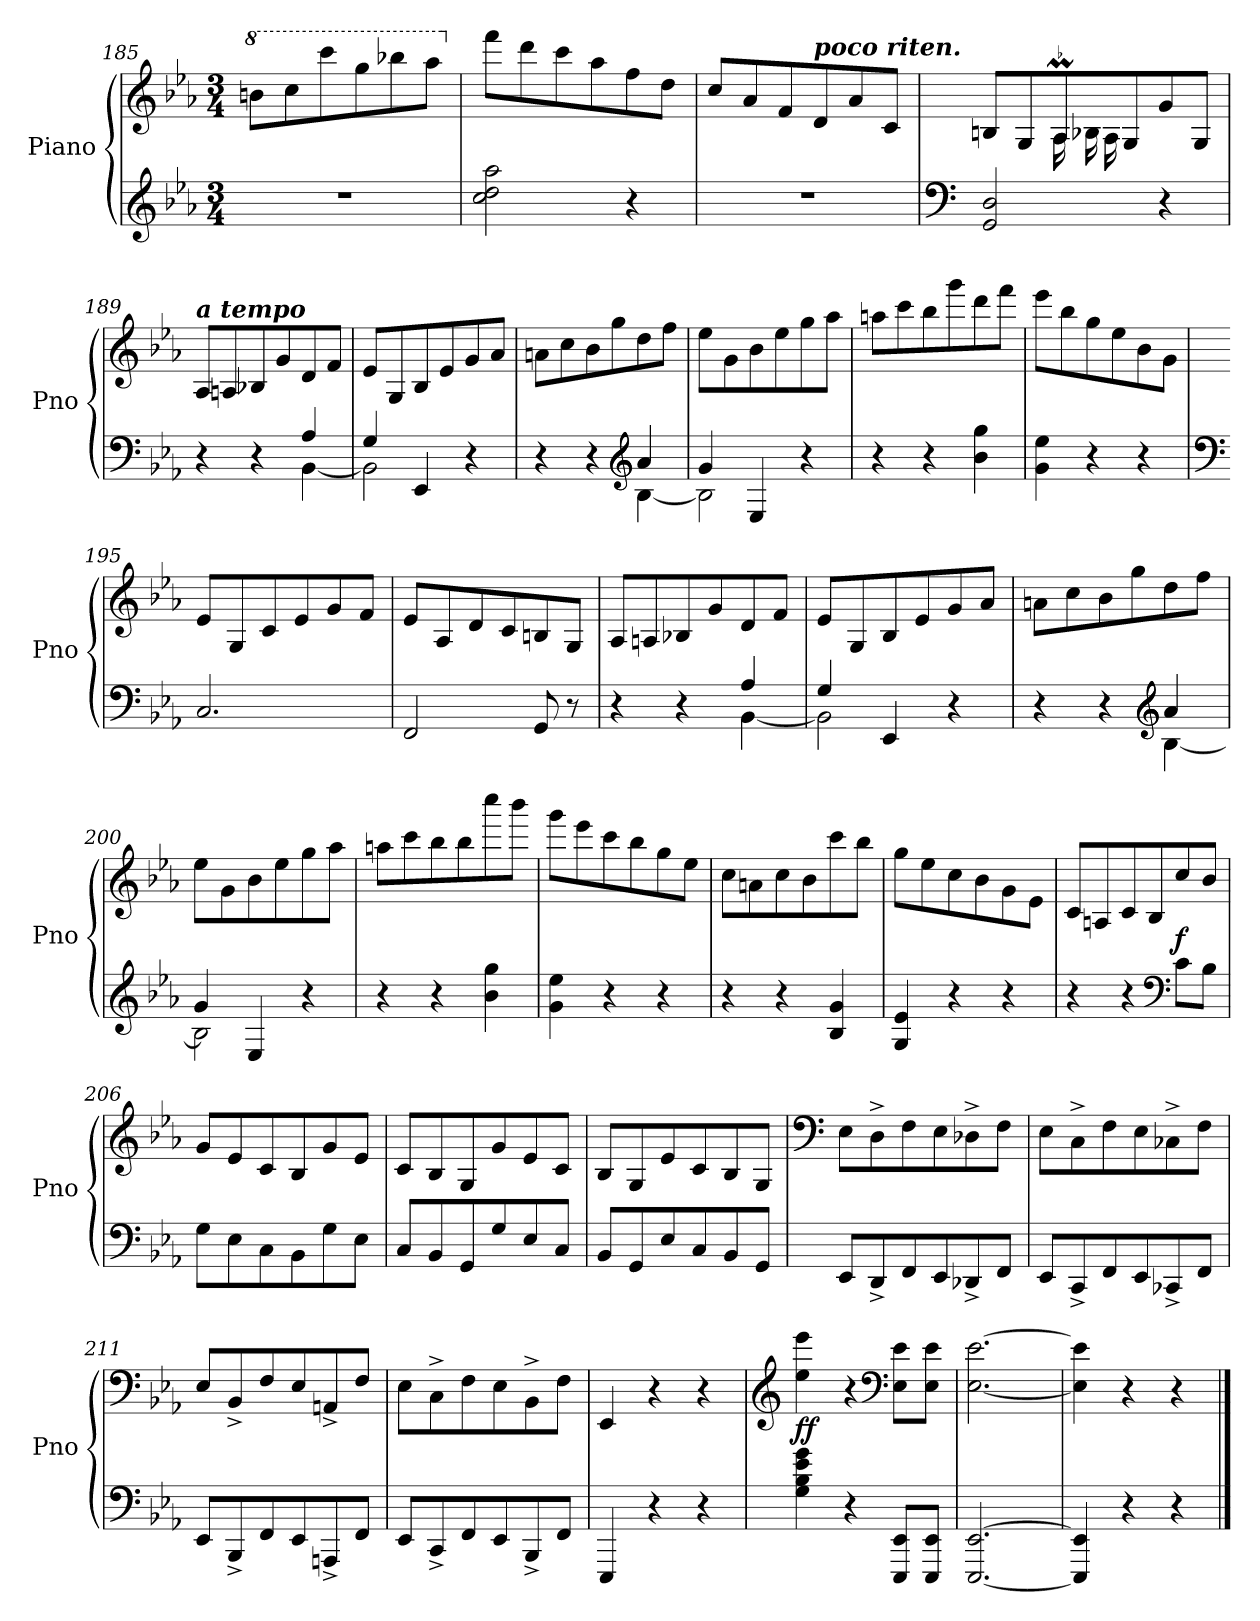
**kern	**kern	**dynam
*part1	*part1	*part1
*staff2	*staff1	*staff1/2
*I"Piano	*	*
*I'Pno	*	*
*clefG2	*clefG2	*
*k[b-e-a-]	*k[b-e-a-]	*
*M3/4	*M3/4	*
*	*8va	*
=185	=185	=185
2.r	8bbn\L	.
.	8ccc\	.
.	8cccc\	.
.	8ggg\	.
.	8bbb-X\	.
.	8aaa-\J	.
=186	=186	=186
*	*X8va	*
2cc\ 2dd\ 2aa-\	8fff\L	.
.	8ddd\	.
.	8ccc\	.
.	8aa-\	.
4r	8ff\	.
.	8dd\J	.
=187	=187	=187
2.r	8cc/L	.
.	8a-/	.
.	8f/	.
!	!LO:TX:a:Bi:t=poco riten.	!
.	8d/	.
.	8a-/	.
.	8c/J	.
=188	=188	=188
*clefF4	*	*
*	*^	*
2GG/ 2D/	8Bn/L	4ryy	.
.	8G/	.	.
*	*	*Xtuplet	*
.	8A-M/	24A-	.
.	.	24B-X	.
.	.	24A-	.
.	8G/	4.ryy	.
4r	8g/	.	.
.	8G/J	.	.
*	*v	*v	*
!!LO:LB:g=z
=189	=189	=189
*^	*	*
!	!	!LO:TX:a:Bi:t=a tempo	!
4r	2ryy	8A-/L	.
.	.	8An/	.
4r	.	8B-X/	.
.	.	8g/	.
4A-/	[4BB-\	8d/	.
.	.	8f/J	.
=190	=190	=190	=190
4G/	2BB-\]	8e-/L	.
.	.	8G/	.
4EE-/	.	8B-/	.
.	.	8e-/	.
4r	4ryy	8g/	.
.	.	8a-/J	.
=191	=191	=191	=191
4r	2ryy	8an\L	.
.	.	8cc\	.
4r	.	8b-\	.
.	.	8gg\	.
*clefG2	*	*	*
4a-/	[4B-\	8dd\	.
.	.	8ff\J	.
=192	=192	=192	=192
4g/	2B-\]	8ee-\L	.
.	.	8g\	.
4E-/	.	8b-\	.
.	.	8ee-\	.
4r	4ryy	8gg\	.
.	.	8aa-\J	.
*v	*v	*	*
=193	=193	=193
4r	8aan\L	.
.	8ccc\	.
4r	8bb-\	.
.	8ggg\	.
4b-\ 4gg\	8ddd\	.
.	8fff\J	.
=194	=194	=194
4g\ 4ee-\	8eee-\L	.
.	8bb-\	.
4r	8gg\	.
.	8ee-\	.
4r	8b-\	.
.	8g\J	.
!!LO:LB:g=z
=195	=195	=195
*clefF4	*	*
2.C/	8e-/L	.
.	8G/	.
.	8c/	.
.	8e-/	.
.	8g/	.
.	8f/J	.
=196	=196	=196
2FF/	8e-/L	.
.	8A-/	.
.	8d/	.
.	8c/	.
8GG/	8Bn/	.
8r	8G/J	.
=197	=197	=197
*^	*	*
4r	2ryy	8A-/L	.
.	.	8An/	.
4r	.	8B-X/	.
.	.	8g/	.
4A-/	[4BB-\	8d/	.
.	.	8f/J	.
=198	=198	=198	=198
4G/	2BB-\]	8e-/L	.
.	.	8G/	.
4EE-/	.	8B-/	.
.	.	8e-/	.
4r	4ryy	8g/	.
.	.	8a-/J	.
=199	=199	=199	=199
4r	2ryy	8an\L	.
.	.	8cc\	.
4r	.	8b-\	.
.	.	8gg\	.
*clefG2	*	*	*
4a-/	[4B-\	8dd\	.
.	.	8ff\J	.
=200	=200	=200	=200
4g/	2B-\]	8ee-\L	.
.	.	8g\	.
4E-/	.	8b-\	.
.	.	8ee-\	.
4r	4ryy	8gg\	.
.	.	8aa-\J	.
*v	*v	*	*
!!LO:LB:g=z
=201	=201	=201
4r	8aan\L	.
.	8ccc\	.
4r	8bb-\	.
.	8bb-\	.
4b-\ 4gg\	8cccc\	.
.	8bbb-\J	.
=202	=202	=202
4g\ 4ee-\	8ggg\L	.
.	8eee-\	.
4r	8ccc\	.
.	8bb-\	.
4r	8gg\	.
.	8ee-\J	.
=203	=203	=203
!	!	!LO:DY:b
4r	8cc\L	other-dynamics
.	8an\	.
4r	8cc\	.
.	8b-\	.
4B-/ 4g/	8ccc\	.
.	8bb-\J	.
=204	=204	=204
4G/ 4e-/	8gg\L	.
.	8ee-\	.
4r	8cc\	.
.	8b-\	.
4r	8g\	.
.	8e-\J	.
=205	=205	=205
4r	8c/L	.
.	8An/	.
4r	8c/	.
.	8B-/	.
*clefF4	*	*
!	!	!LO:DY:b
8c\L	8cc/	f
8B-\J	8b-/J	.
=206	=206	=206
8G\L	8g/L	.
8E-\	8e-/	.
8C\	8c/	.
8BB-\	8B-/	.
8G\	8g/	.
8E-\J	8e-/J	.
!!LO:LB:g=z
=207	=207	=207
8C/L	8c/L	.
8BB-/	8B-/	.
8GG/	8G/	.
8G/	8g/	.
8E-/	8e-/	.
8C/J	8c/J	.
=208	=208	=208
8BB-/L	8B-/L	.
8GG/	8G/	.
8E-/	8e-/	.
8C/	8c/	.
8BB-/	8B-/	.
8GG/J	8G/J	.
=209	=209	=209
*	*clefF4	*
8EE-/L	8E-\L	.
8DD^/	8D^\	.
8FF/	8F\	.
8EE-/	8E-\	.
8DD-X^/	8D-X^\	.
8FF/J	8F\J	.
=210	=210	=210
8EE-/L	8E-\L	.
8CC^/	8C^\	.
8FF/	8F\	.
8EE-/	8E-\	.
8CC-X^/	8C-X^\	.
8FF/J	8F\J	.
=211	=211	=211
8EE-/L	8E-/L	.
8BBB-^/	8BB-^/	.
8FF/	8F/	.
8EE-/	8E-/	.
8AAAn^/	8AAn^/	.
8FF/J	8F/J	.
!!LO:LB:g=z
=212	=212	=212
8EE-/L	8E-\L	.
8CC^/	8C^\	.
8FF/	8F\	.
8EE-/	8E-\	.
8BBB-^/	8BB-^\	.
8FF/J	8F\J	.
!!LO:PB:g=z
=213	=213	=213
4EEE-/	4EE-/	.
4r	4r	.
4r	4r	.
=214	=214	=214
*	*clefG2	*
!	!	!LO:DY:b
4G\ 4B-\ 4e-\ 4g\	4ee-\ 4eee-\	ff
4r	4r	.
*	*clefF4	*
8EEE-/ 8EE-/L	8E-\ 8e-\L	.
8EEE-/ 8EE-/J	8E-\ 8e-\J	.
=215	=215	=215
[2.EEE-/ [2.EE-/	[2.E-\ [2.e-\	.
=216	=216	=216
4EEE-/] 4EE-/]	4E-\] 4e-\]	.
4r	4r	.
4r	4r	.
==	==	==
*-	*-	*-
